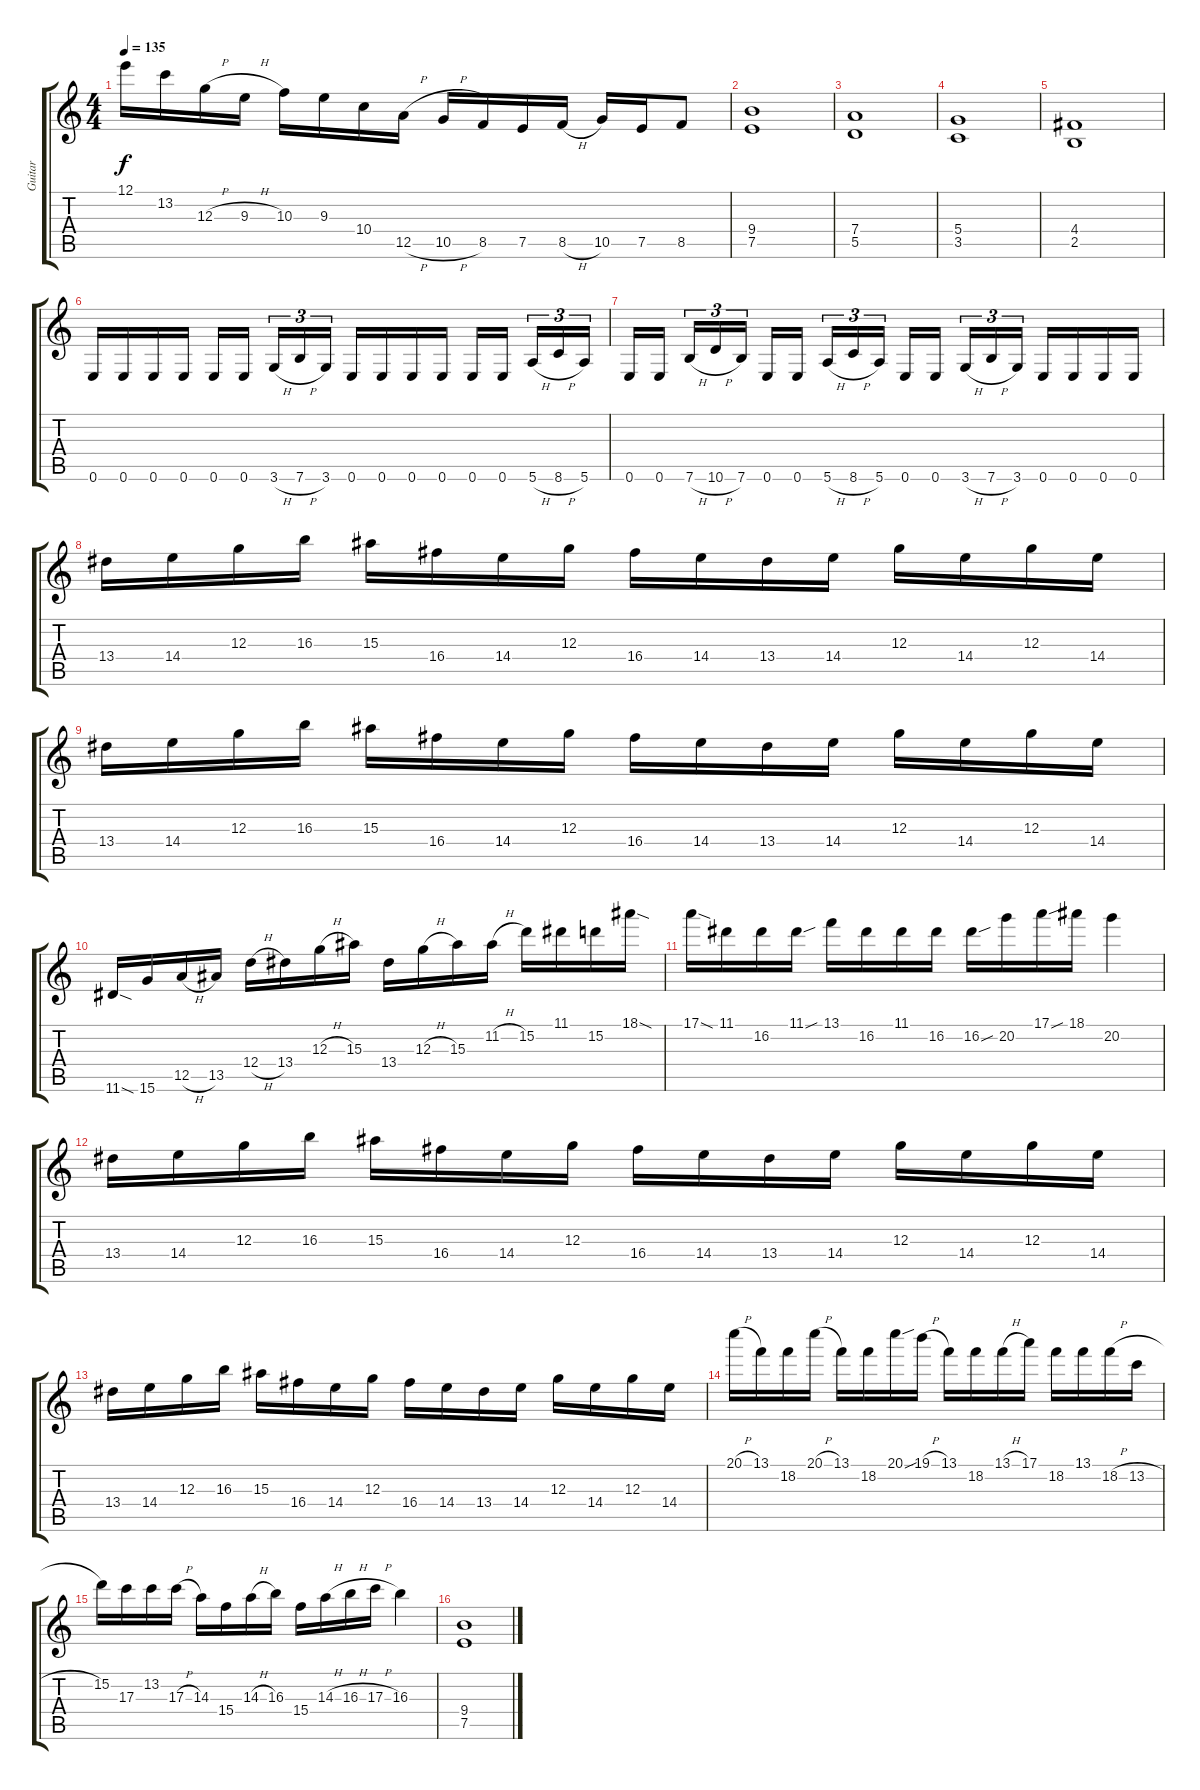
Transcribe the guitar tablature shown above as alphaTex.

\track ("Guitar" "Guitar") {instrument distortionguitar}
\staff {score tabs}
\tuning (E4 B3 G3 D3 A2 E2) {hide}
\ts (4 4)
\tempo 135
\clef g2
\ks c
12.1.16{dy f} 13.2.16 12.3{h}.16 9.3{h}.16 10.3.16 9.3.16 10.4.16 12.5{h}.16 10.5{h}.16 8.5.16 7.5.16 8.5{h}.16 10.5.16 7.5.16 8.5.8 |
(9.4 7.5).1{volume 11} |
(7.4 5.5).1 |
(5.4 3.5).1 |
(4.4 2.5).1 |
0.6.16 0.6.16 0.6.16 0.6.16 0.6.16 0.6.16{beam splitsecondary} 3.6{h}.16{tu (3 2)} 7.6{h}.16{tu (3 2)} 3.6.16{tu (3 2)} 0.6.16 0.6.16 0.6.16 0.6.16 0.6.16 0.6.16{beam splitsecondary} 5.6{h}.16{tu (3 2)} 8.6{h}.16{tu (3 2)} 5.6.16{tu (3 2)} |
0.6.16 0.6.16{beam splitsecondary} 7.6{h}.16{tu (3 2)} 10.6{h}.16{tu (3 2)} 7.6.16{tu (3 2)} 0.6.16 0.6.16{beam splitsecondary} 5.6{h}.16{tu (3 2)} 8.6{h}.16{tu (3 2)} 5.6.16{tu (3 2)} 0.6.16 0.6.16{beam splitsecondary} 3.6{h}.16{tu (3 2)} 7.6{h}.16{tu (3 2)} 3.6.16{tu (3 2)} 0.6.16 0.6.16 0.6.16 0.6.16 |
13.4.16 14.4.16 12.3.16 16.3.16 15.3.16 16.4.16 14.4.16 12.3.16 16.4.16 14.4.16 13.4.16 14.4.16 12.3.16 14.4.16 12.3.16 14.4.16 |
13.4.16 14.4.16 12.3.16 16.3.16 15.3.16 16.4.16 14.4.16 12.3.16 16.4.16 14.4.16 13.4.16 14.4.16 12.3.16 14.4.16 12.3.16 14.4.16 |
11.6{sod}.16 15.6.16 12.5{h}.16 13.5.16 12.4{h}.16 13.4.16 12.3{h}.16 15.3.16 13.4.16 12.3{h}.16 15.3.16 11.2{h}.16 15.2.16 11.1.16 15.2.16 18.1{sod}.16 |
17.1{sod}.16 11.1.16 16.2.16 11.1{sou}.16 13.1.16 16.2.16 11.1.16 16.2.16 16.2{sou}.16 20.2.16 17.1{sou}.16 18.1.16 20.2.4 |
13.4.16 14.4.16 12.3.16 16.3.16 15.3.16 16.4.16 14.4.16 12.3.16 16.4.16 14.4.16 13.4.16 14.4.16 12.3.16 14.4.16 12.3.16 14.4.16 |
13.4.16 14.4.16 12.3.16 16.3.16 15.3.16 16.4.16 14.4.16 12.3.16 16.4.16 14.4.16 13.4.16 14.4.16 12.3.16 14.4.16 12.3.16 14.4.16 |
20.1{h}.16 13.1.16 18.2.16 20.1{h}.16 13.1.16 18.2.16 20.1{sou}.16 19.1{h}.16 13.1.16 18.2.16 13.1{h}.16 17.1.16 18.2.16 13.1.16 18.2{h}.16 13.2{h}.16 |
15.2.16 17.3.16 13.2.16 17.3{h}.16 14.3.16 15.4.16 14.3{h}.16 16.3.16 15.4.16 14.3{h}.16 16.3{h}.16 17.3{h}.16 16.3.4 |
(9.4 7.5).1{volume 11}
